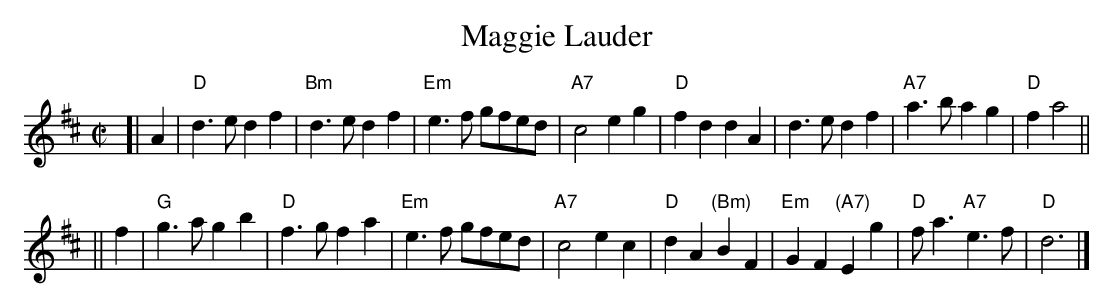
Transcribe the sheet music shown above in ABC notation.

X:1
T: Maggie Lauder
M: C|
L: 1/4
K: D
[| A \
| "D"d>e df | "Bm"d>e df | "Em"e>f g/f/e/d/ | "A7"c2 eg \
| "D"fd dA  | d>e df     | "A7"a>b ag       | "D"f a2 ||
|| f \
| "G"g>a gb | "D"f>g fa   | "Em"e>f g/f/e/d/ | "A7"c2 ec \
| "D"dA "(Bm)"BF | "Em"GF "(A7)"Eg | "D"f<a "A7"e>f   | "D"d3 |]
